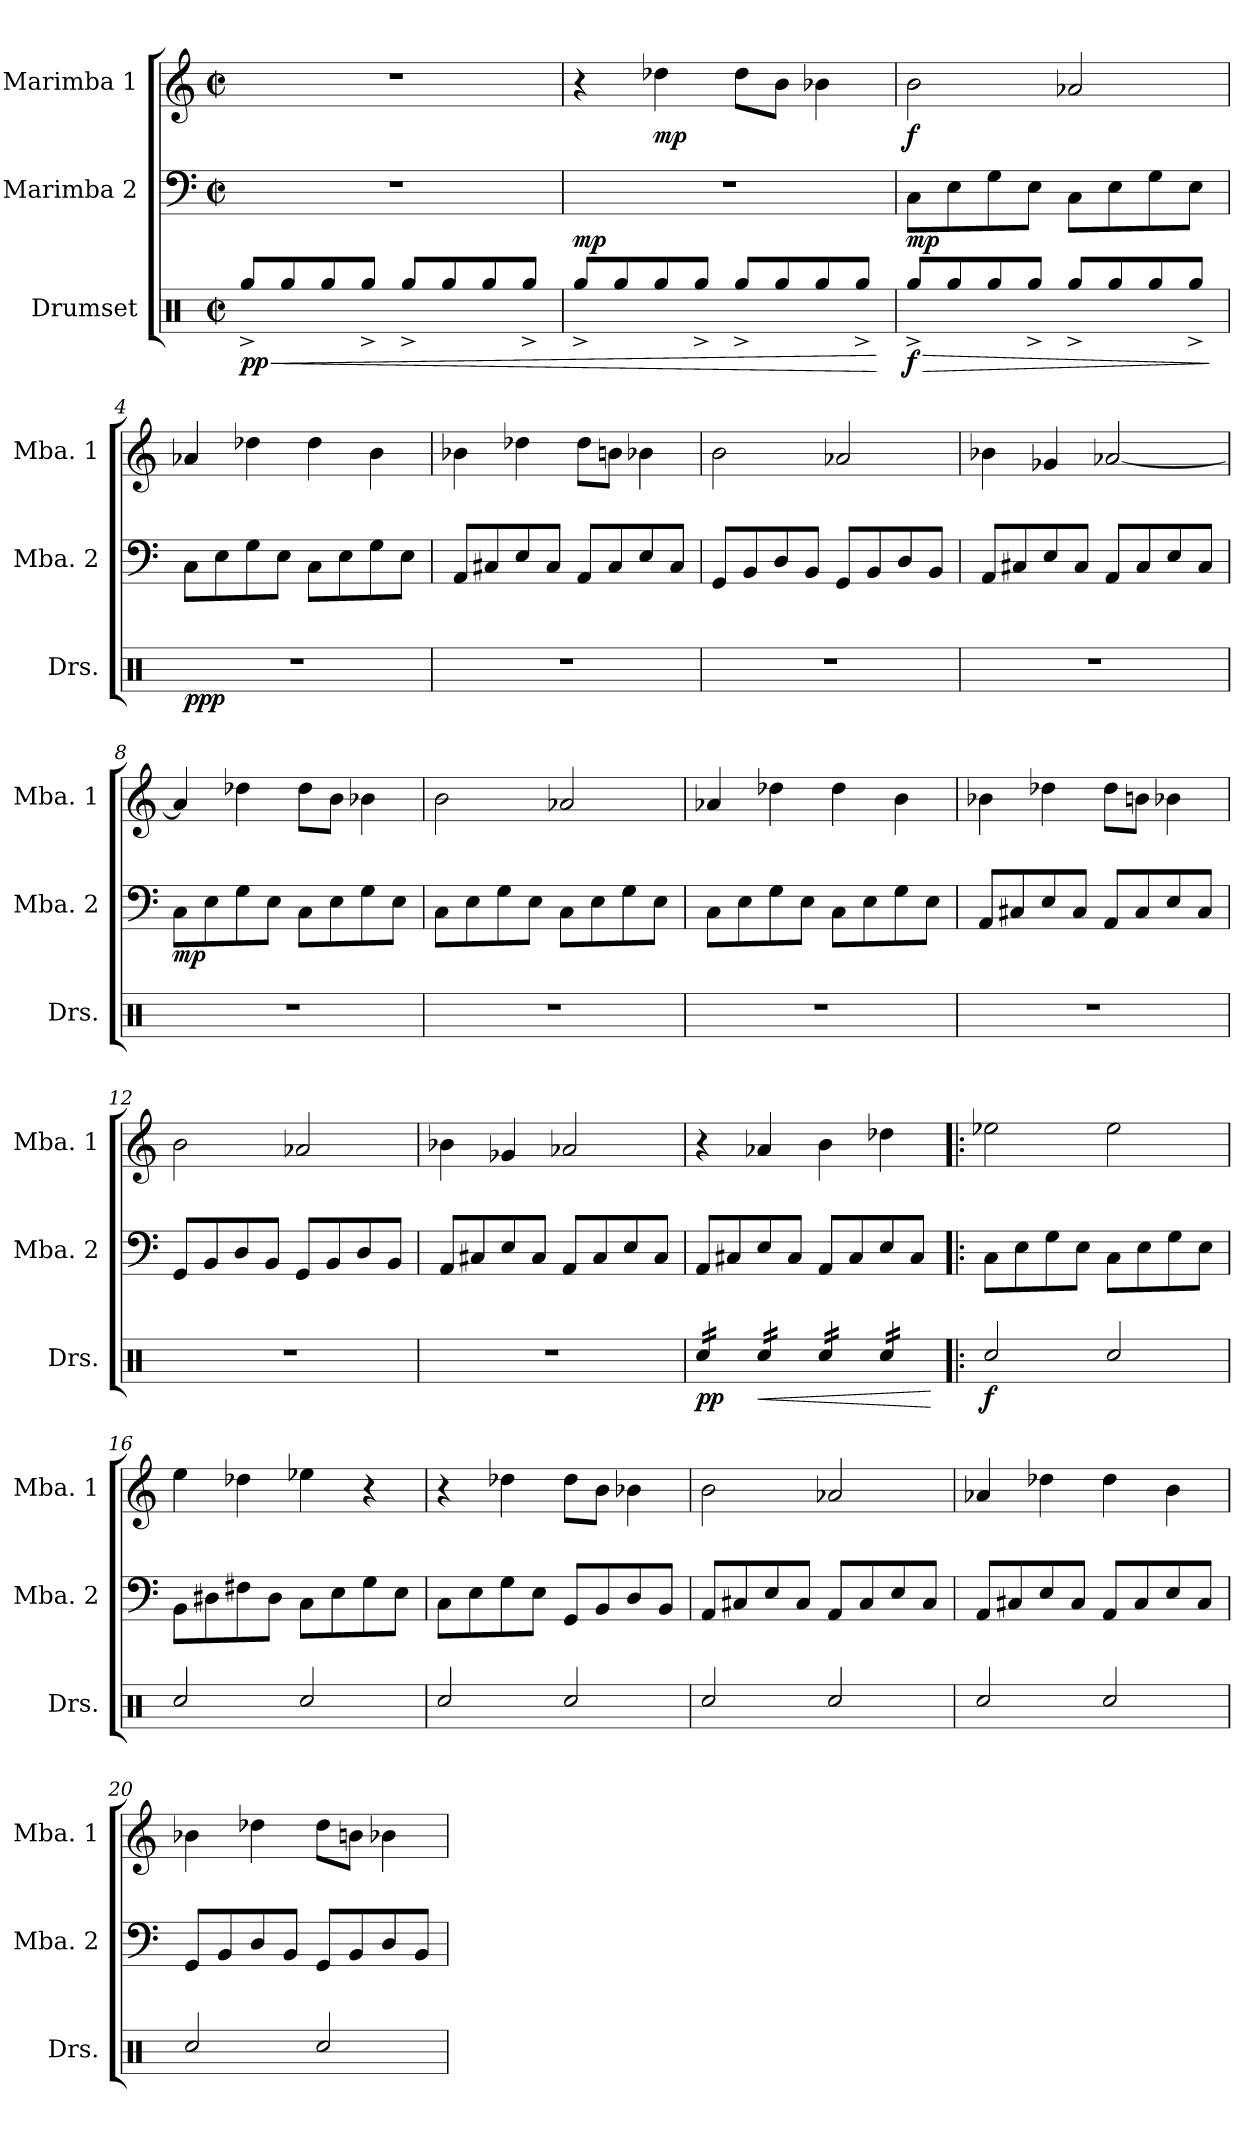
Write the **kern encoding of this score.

**kern	**dynam	**kern	**dynam	**kern	**dynam
*part3	*part3	*part2	*part2	*part1	*part1
*staff3	*staff3	*staff2	*staff2	*staff1	*staff1
*I"Drumset	*	*I"Marimba 2	*	*I"Marimba 1	*
*I'Drs.	*	*I'Mba. 2	*	*I'Mba. 1	*
*clefX	*	*clefF4	*	*clefG2	*
*k[]	*	*k[]	*	*k[]	*
*M2/2	*	*M2/2	*	*M2/2	*
*met(c|)	*	*met(c|)	*	*met(c|)	*
*MM280	*	*MM280	*	*MM280	*
=1	=1	=1	=1	=1	=1
!	!LO:HP:b	!	!	!	!
!	!LO:DY:n=1:b	!	!	!	!
8Rgg^/L	< pp	1r	.	1r	.
8Rgg/	.	.	.	.	.
8Rgg/	.	.	.	.	.
8Rgg^/J	.	.	.	.	.
8Rgg^/L	.	.	.	.	.
8Rgg/	.	.	.	.	.
8Rgg/	.	.	.	.	.
8Rgg^/J	.	.	.	.	.
=2	=2	=2	=2	=2	=2
!	!	!	!LO:DY:b	!	!
8Rgg^/L	.	1r	mp	4r	.
8Rgg/	.	.	.	.	.
!	!	!	!	!	!LO:DY:b
8Rgg/	.	.	.	4dd-X\	mp
8Rgg^/J	.	.	.	.	.
8Rgg^/L	.	.	.	8dd-\L	.
8Rgg/	.	.	.	8b\J	.
8Rgg/	.	.	.	4b-X\	.
8Rgg^/J	.	.	.	.	.
.	[	.	.	.	.
=3	=3	=3	=3	=3	=3
!	!LO:HP:b	!	!	!	!
!	!LO:DY:n=1:b	!	!LO:DY:b	!	!LO:DY:b
8Rgg^/L	> f	8C\L	mp	2b\	f
8Rgg/	.	8E\	.	.	.
8Rgg/	.	8G\	.	.	.
8Rgg^/J	.	8E\J	.	.	.
8Rgg^/L	.	8C\L	.	2a-X/	.
8Rgg/	.	8E\	.	.	.
8Rgg/	.	8G\	.	.	.
8Rgg^/J	.	8E\J	.	.	.
.	]	.	.	.	.
=4	=4	=4	=4	=4	=4
!	!LO:DY:b	!	!	!	!
1r	ppp	8C\L	.	4a-X/	.
.	.	8E\	.	.	.
.	.	8G\	.	4dd-X\	.
.	.	8E\J	.	.	.
.	.	8C\L	.	4dd-\	.
.	.	8E\	.	.	.
.	.	8G\	.	4b\	.
.	.	8E\J	.	.	.
=5	=5	=5	=5	=5	=5
1r	.	8AA/L	.	4b-X\	.
.	.	8C#X/	.	.	.
.	.	8E/	.	4dd-X\	.
.	.	8C#/J	.	.	.
.	.	8AA/L	.	8dd-\L	.
.	.	8C#/	.	8bn\J	.
.	.	8E/	.	4b-X\	.
.	.	8C#/J	.	.	.
!!LO:LB:g=z
=6	=6	=6	=6	=6	=6
1r	.	8GG/L	.	2b\	.
.	.	8BB/	.	.	.
.	.	8D/	.	.	.
.	.	8BB/J	.	.	.
.	.	8GG/L	.	2a-X/	.
.	.	8BB/	.	.	.
.	.	8D/	.	.	.
.	.	8BB/J	.	.	.
=7	=7	=7	=7	=7	=7
1r	.	8AA/L	.	4b-X\	.
.	.	8C#X/	.	.	.
.	.	8E/	.	4g-X/	.
.	.	8C#/J	.	.	.
.	.	8AA/L	.	[2a-X/	.
.	.	8C#/	.	.	.
.	.	8E/	.	.	.
.	.	8C#/J	.	.	.
=8	=8	=8	=8	=8	=8
!	!	!	!LO:DY:b	!	!
1r	.	8C\L	mp	4a-/]	.
.	.	8E\	.	.	.
.	.	8G\	.	4dd-X\	.
.	.	8E\J	.	.	.
.	.	8C\L	.	8dd-\L	.
.	.	8E\	.	8b\J	.
.	.	8G\	.	4b-X\	.
.	.	8E\J	.	.	.
=9	=9	=9	=9	=9	=9
1r	.	8C\L	.	2b\	.
.	.	8E\	.	.	.
.	.	8G\	.	.	.
.	.	8E\J	.	.	.
.	.	8C\L	.	2a-X/	.
.	.	8E\	.	.	.
.	.	8G\	.	.	.
.	.	8E\J	.	.	.
=10	=10	=10	=10	=10	=10
1r	.	8C\L	.	4a-X/	.
.	.	8E\	.	.	.
.	.	8G\	.	4dd-X\	.
.	.	8E\J	.	.	.
.	.	8C\L	.	4dd-\	.
.	.	8E\	.	.	.
.	.	8G\	.	4b\	.
.	.	8E\J	.	.	.
=11	=11	=11	=11	=11	=11
1r	.	8AA/L	.	4b-X\	.
.	.	8C#X/	.	.	.
.	.	8E/	.	4dd-X\	.
.	.	8C#/J	.	.	.
.	.	8AA/L	.	8dd-\L	.
.	.	8C#/	.	8bn\J	.
.	.	8E/	.	4b-X\	.
.	.	8C#/J	.	.	.
!!LO:LB:g=z
=12	=12	=12	=12	=12	=12
1r	.	8GG/L	.	2b\	.
.	.	8BB/	.	.	.
.	.	8D/	.	.	.
.	.	8BB/J	.	.	.
.	.	8GG/L	.	2a-X/	.
.	.	8BB/	.	.	.
.	.	8D/	.	.	.
.	.	8BB/J	.	.	.
=13	=13	=13	=13	=13	=13
1r	.	8AA/L	.	4b-X\	.
.	.	8C#X/	.	.	.
.	.	8E/	.	4g-X/	.
.	.	8C#/J	.	.	.
.	.	8AA/L	.	2a-X/	.
.	.	8C#/	.	.	.
.	.	8E/	.	.	.
.	.	8C#/J	.	.	.
=14	=14	=14	=14	=14	=14
!	!LO:DY:b	!	!	!	!
*tremolo	*	*	*	*	*
16Rcc/LL	pp	8AA/L	.	4r	.
16Rcc/	.	.	.	.	.
16Rcc/	.	8C#X/	.	.	.
16Rcc/JJ	.	.	.	.	.
!	!LO:HP:b	!	!	!	!
16Rcc/LL	<	8E/	.	4a-X/	.
16Rcc/	.	.	.	.	.
16Rcc/	.	8C#/J	.	.	.
16Rcc/JJ	.	.	.	.	.
16Rcc/LL	.	8AA/L	.	4b\	.
16Rcc/	.	.	.	.	.
16Rcc/	.	8C#/	.	.	.
16Rcc/JJ	.	.	.	.	.
16Rcc/LL	.	8E/	.	4dd-X\	.
16Rcc/	.	.	.	.	.
16Rcc/	.	8C#/J	.	.	.
16Rcc/JJ	.	.	.	.	.
*Xtremolo	*	*	*	*	*
.	[	.	.	.	.
=15!|:	=15!|:	=15!|:	=15!|:	=15!|:	=15!|:
!	!LO:DY:b	!	!	!	!
2Rcc/	f	8C\L	.	2ee-X\	.
.	.	8E\	.	.	.
.	.	8G\	.	.	.
.	.	8E\J	.	.	.
2Rcc/	.	8C\L	.	2ee-\	.
.	.	8E\	.	.	.
.	.	8G\	.	.	.
.	.	8E\J	.	.	.
=16	=16	=16	=16	=16	=16
2Rcc/	.	8BB\L	.	4ee\	.
.	.	8D#X\	.	.	.
.	.	8F#X\	.	4dd-X\	.
.	.	8D#\J	.	.	.
2Rcc/	.	8C\L	.	4ee-X\	.
.	.	8E\	.	.	.
.	.	8G\	.	4r	.
.	.	8E\J	.	.	.
!!LO:LB:g=z
=17	=17	=17	=17	=17	=17
2Rcc/	.	8C\L	.	4r	.
.	.	8E\	.	.	.
.	.	8G\	.	4dd-X\	.
.	.	8E\J	.	.	.
2Rcc/	.	8GG/L	.	8dd-\L	.
.	.	8BB/	.	8b\J	.
.	.	8D/	.	4b-X\	.
.	.	8BB/J	.	.	.
=18	=18	=18	=18	=18	=18
2Rcc/	.	8AA/L	.	2b\	.
.	.	8C#X/	.	.	.
.	.	8E/	.	.	.
.	.	8C#/J	.	.	.
2Rcc/	.	8AA/L	.	2a-X/	.
.	.	8C#/	.	.	.
.	.	8E/	.	.	.
.	.	8C#/J	.	.	.
=19	=19	=19	=19	=19	=19
2Rcc/	.	8AA/L	.	4a-X/	.
.	.	8C#X/	.	.	.
.	.	8E/	.	4dd-X\	.
.	.	8C#/J	.	.	.
2Rcc/	.	8AA/L	.	4dd-\	.
.	.	8C#/	.	.	.
.	.	8E/	.	4b\	.
.	.	8C#/J	.	.	.
=20	=20	=20	=20	=20	=20
2Rcc/	.	8GG/L	.	4b-X\	.
.	.	8BB/	.	.	.
.	.	8D/	.	4dd-X\	.
.	.	8BB/J	.	.	.
2Rcc/	.	8GG/L	.	8dd-\L	.
.	.	8BB/	.	8bn\J	.
.	.	8D/	.	4b-X\	.
.	.	8BB/J	.	.	.
=	=	=	=	=	=
*-	*-	*-	*-	*-	*-
